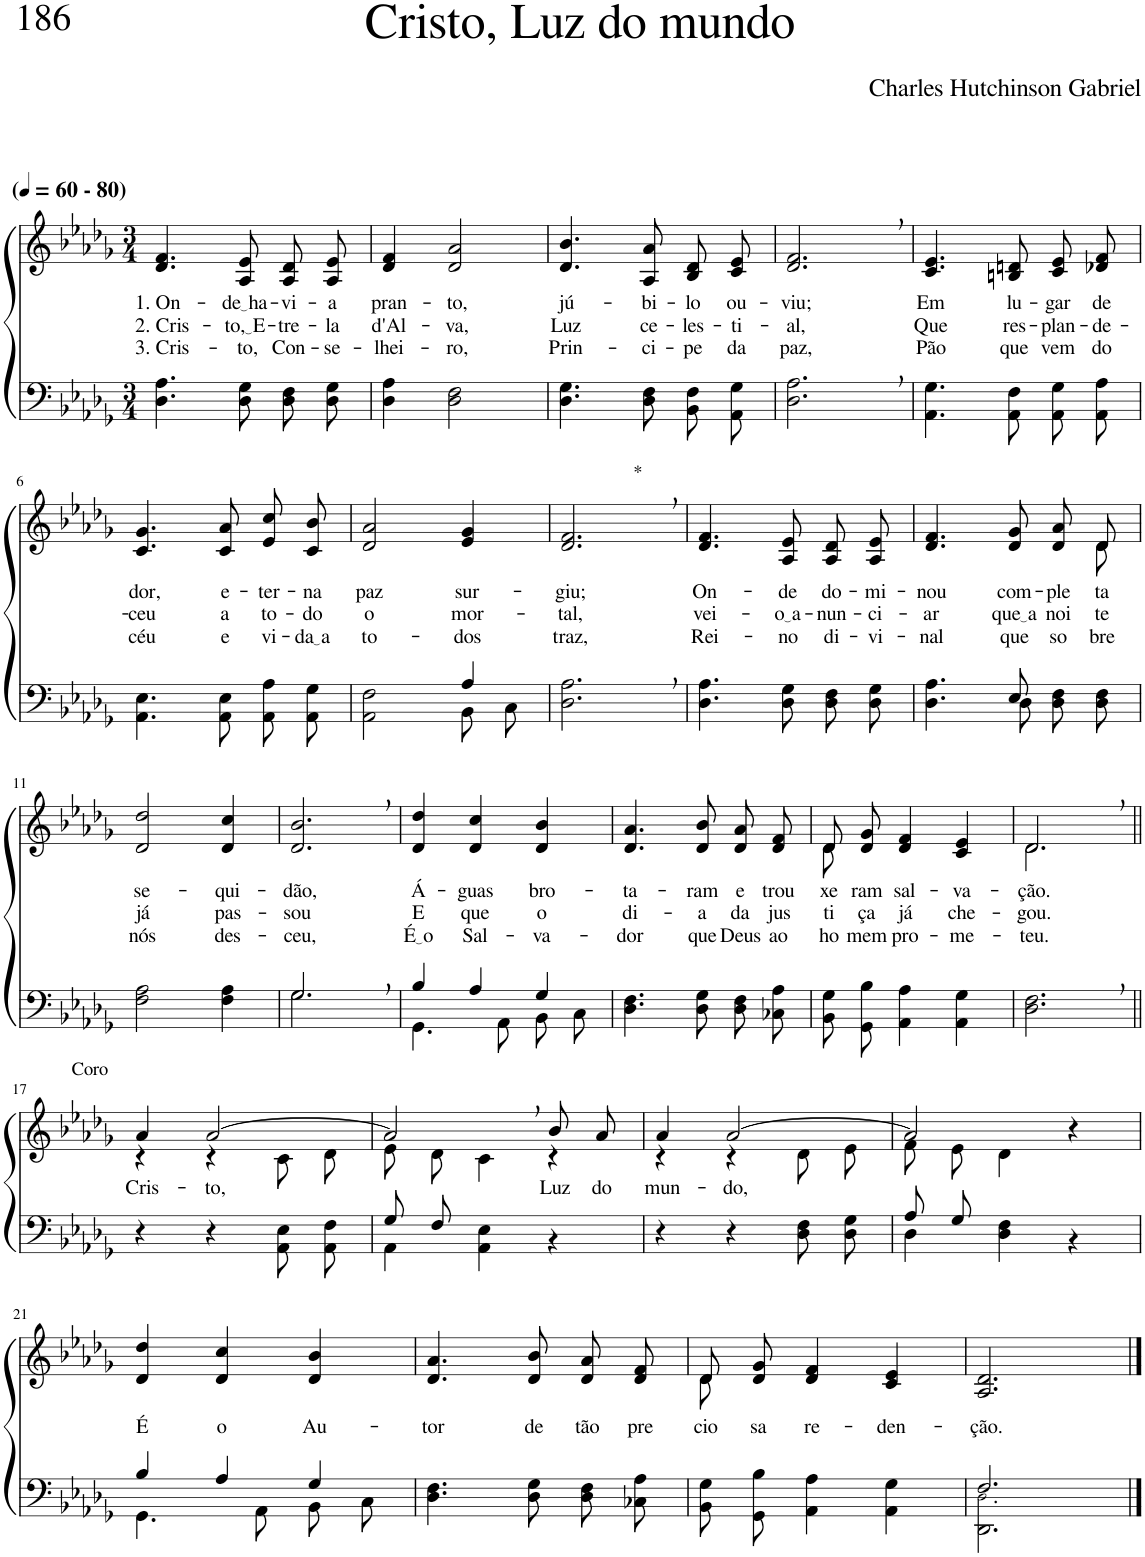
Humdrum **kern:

**kern	**kern	**text	**text	**text
*part2	*part1	*part1	*part1	*part1
*staff2	*staff1	*staff1	*staff1	*staff1
*I"Parte III e IV	*I"Parte I e II	*	*	*
*clefF4	*clefG2	*	*	*
*Trd-1c-2	*Trd-1c-2	*	*	*
*k[b-e-a-d-g-]	*k[b-e-a-d-g-]	*	*	*
*M3/4	*M3/4	*	*	*
*MM60	*MM60	*	*	*
=1	=1	=1	=1	=1
!	!LO:TX:a:B:t=(	!	!	!
!	!LO:TX:a:B:t=- 80)	!	!	!
!	!	!LO:LY:b	!LO:LY:b	!LO:LY:b
4.D-\ 4.A-\	4.d-/ 4.f/	1. On-	2. Cris-	3. Cris-
!	!	!LO:LY:b	!LO:LY:b	!LO:LY:b
8D-\ 8G-\	8A-/ 8e-/	de ha	to, E	-to,
!	!	!LO:LY:b	!LO:LY:b	!LO:LY:b
8D-\ 8F\L	8A-/ 8d-/L	-vi-	-tre-	Con-
!	!	!LO:LY:b	!LO:LY:b	!LO:LY:b
8D-\ 8G-\J	8A-/ 8e-/J	-a	-la	-se-
=2	=2	=2	=2	=2
!	!	!LO:LY:b	!LO:LY:b	!LO:LY:b
4D-\ 4A-\	4d-/ 4f/	pran-	d'Al-	-lhei-
!	!	!LO:LY:b	!LO:LY:b	!LO:LY:b
2D-\ 2F\	2d-/ 2a-/	-to,	-va,	-ro,
=3	=3	=3	=3	=3
!	!	!LO:LY:b	!LO:LY:b	!LO:LY:b
4.D-\ 4.G-\	4.d-/ 4.b-/	jú-	Luz	Prin-
!	!	!LO:LY:b	!LO:LY:b	!LO:LY:b
8D-\ 8F\	8A-/ 8a-/	-bi-	ce-	-ci-
!	!	!LO:LY:b	!LO:LY:b	!LO:LY:b
8BB-\ 8F\L	8B-/ 8d-/L	-lo	-les-	-pe
!	!	!LO:LY:b	!LO:LY:b	!LO:LY:b
8AA-\ 8G-\J	8c/ 8e-/J	ou-	-ti-	da
=4	=4	=4	=4	=4
!	!	!LO:LY:b	!LO:LY:b	!LO:LY:b
2.D-\, 2.A-\,	2.d-/, 2.f/,	-viu;	-al,	paz,
=5	=5	=5	=5	=5
!	!	!LO:LY:b	!LO:LY:b	!LO:LY:b
4.AA-\ 4.G-\	4.c/ 4.e-/	Em	Que	Pão
!	!	!LO:LY:b	!LO:LY:b	!LO:LY:b
8AA-\ 8F\	8Bn/ 8dn/	lu-	res-	que
!	!	!LO:LY:b	!LO:LY:b	!LO:LY:b
8AA-\ 8G-\L	8c/ 8e-/L	-gar	-plan-	vem
!	!	!LO:LY:b	!LO:LY:b	!LO:LY:b
8AA-\ 8A-\J	8d-X/ 8f/J	de	-de-	do
!!LO:LB:g=z
=6	=6	=6	=6	=6
!	!	!LO:LY:b	!LO:LY:b	!LO:LY:b
4.AA-\ 4.E-\	4.c/ 4.g-/	dor,	-ceu	céu
!	!	!LO:LY:b	!LO:LY:b	!LO:LY:b
8AA-\ 8E-\	8c/ 8a-/	e-	a	e
!	!	!LO:LY:b	!LO:LY:b	!LO:LY:b
8AA-\ 8A-\L	8e-/ 8cc/L	-ter-	to-	vi-
!	!	!LO:LY:b	!LO:LY:b	!LO:LY:b
8AA-\ 8G-\J	8c/ 8b-/J	-na	-do	da a
=7	=7	=7	=7	=7
*^	*	*	*	*
!	!	!	!LO:LY:b	!LO:LY:b	!LO:LY:b
2ryy	2AA-\ 2F\	2d-/ 2a-/	paz	o	to-
!	!	!	!LO:LY:b	!LO:LY:b	!LO:LY:b
4A-/	8BB-\L	4e-/ 4g-/	sur-	mor-	-dos
.	8C\J	.	.	.	.
=8	=8	=8	=8	=8	=8
!	!	!LO:TX:a:t=*	!	!	!
!	!	!	!LO:LY:b	!LO:LY:b	!LO:LY:b
*v	*v	*	*	*	*
2.D-\, 2.A-\,	2.d-/, 2.f/,	-giu;	-tal,	traz,
=9	=9	=9	=9	=9
!	!	!LO:LY:b	!LO:LY:b	!LO:LY:b
4.D-\ 4.A-\	4.d-/ 4.f/	On-	vei-	Rei-
!	!	!LO:LY:b	!LO:LY:b	!LO:LY:b
8D-\ 8G-\	8A-/ 8e-/	-de	o a	-no
!	!	!LO:LY:b	!LO:LY:b	!LO:LY:b
8D-\ 8F\L	8A-/ 8d-/L	do-	-nun-	di-
!	!	!LO:LY:b	!LO:LY:b	!LO:LY:b
8D-\ 8G-\J	8A-/ 8e-/J	-mi-	-ci-	-vi-
=10	=10	=10	=10	=10
*^	*	*	*	*
!	!	!	!LO:LY:b	!LO:LY:b	!LO:LY:b
*	*	*^	*	*	*
4.D-\ 4.A-\	4.ryy	4.d-/ 4.f/	8ryy	-nou	-ar	-nal
!	!	!	!	!LO:LY:b	!LO:LY:b	!LO:LY:b
*	*	*v	*v	*	*	*
8D-\	8E-/	8d-/ 8g-/	com-	que a	que
!	!	!	!LO:LY:b	!LO:LY:b	!LO:LY:b
8D-\ 8F\L	4ryy	8d-/ 8a-/L	-ple-	noi-	so-
*	*	*^	*	*	*
!	!	!	!	!LO:LY:b	!LO:LY:b	!LO:LY:b
8D-\ 8F\J	.	8d-/J	8d-\	-ta	-te	-bre
*v	*v	*	*	*	*	*
!!LO:LB:g=z
=11	=11	=11	=11	=11	=11
!	!	!	!LO:LY:b	!LO:LY:b	!LO:LY:b
*	*v	*v	*	*	*
2F\ 2A-\	2d-/ 2dd-/	se-	já	nós
!	!	!LO:LY:b	!LO:LY:b	!LO:LY:b
4F\ 4A-\	4d-/ 4cc/	-qui-	pas-	des-
=12	=12	=12	=12	=12
*^	*	*	*	*
!	!	!	!LO:LY:b	!LO:LY:b	!LO:LY:b
2.G-,\	2.G-/	2.d-/, 2.b-/,	-dão,	-sou	-ceu,
=13	=13	=13	=13	=13	=13
!	!	!	!LO:LY:b	!LO:LY:b	!LO:LY:b
4B-/	4.GG-\	4d-/ 4dd-/	Á-	E	É o
!	!	!	!LO:LY:b	!LO:LY:b	!LO:LY:b
4A-/	.	4d-/ 4cc/	-guas	que	Sal-
.	8AA-\	.	.	.	.
!	!	!	!LO:LY:b	!LO:LY:b	!LO:LY:b
4G-/	8BB-\L	4d-/ 4b-/	bro-	o	-va-
.	8C\J	.	.	.	.
=14	=14	=14	=14	=14	=14
!	!	!	!LO:LY:b	!LO:LY:b	!LO:LY:b
*v	*v	*	*	*	*
4.D-\ 4.F\	4.d-/ 4.a-/	-ta-	di-	-dor
!	!	!LO:LY:b	!LO:LY:b	!LO:LY:b
8D-\ 8G-\	8d-/ 8b-/	-ram	-a	que
!	!	!LO:LY:b	!LO:LY:b	!LO:LY:b
8D-\ 8F\L	8d-/ 8a-/L	e	da	Deus
!	!	!LO:LY:b	!LO:LY:b	!LO:LY:b
8C-X\ 8A-\J	8d-/ 8f/J	trou-	jus-	ao
=15	=15	=15	=15	=15
*	*^	*	*	*
!	!	!	!LO:LY:b	!LO:LY:b	!LO:LY:b
8BB-\ 8G-\L	8d-/L	8d-\	-xe-	ti-	ho-
!	!	!	!LO:LY:b	!LO:LY:b	!LO:LY:b
8GG-\ 8B-\J	8d-/ 8g-/J	2ryy	-ram	-ça	-mem
!	!	!	!LO:LY:b	!LO:LY:b	!LO:LY:b
4AA-\ 4A-\	4d-/ 4f/	.	sal-	já	pro-
!	!	!	!LO:LY:b	!LO:LY:b	!LO:LY:b
4AA-\ 4G-\	4c/ 4e-/	.	-va-	che-	-me-
.	.	8ryy	.	.	.
=16	=16	=16	=16	=16	=16
!	!	!	!LO:LY:b	!LO:LY:b	!LO:LY:b
2.D-\, 2.F\,	2.d-,\	2.d-/	-ção.	-gou.	-teu.
!!LO:LB:g=z	!!
=17||	=17||	=17||	=17||	=17||	=17||
!	!LO:TX:a:t=Coro	!	!	!	!
!	!	!	!LO:LY:b	!	!
4r	4a-/	4r	Cris-	.	.
!	!	!	!LO:LY:b	!	!
4r	[2a-/	4r	-to,	.	.
8AA-/ 8E-/L	.	8c\L	.	.	.
8AA-/ 8F/J	.	8d-\J	.	.	.
=18	=18	=18	=18	=18	=18
*^	*	*	*	*	*
8G-/L	4AA-\	2a-,/]	8e-\L	.	.	.
8F/J	.	.	8d-\J	.	.	.
2ryy	4AA-\ 4E-\	.	4c\	.	.	.
!	!	!	!	!LO:LY:b	!	!
.	4r	8b-/L	4r	Luz	.	.
!	!	!	!	!LO:LY:b	!	!
.	.	8a-/J	.	do	.	.
*v	*v	*	*	*	*	*
=19	=19	=19	=19	=19	=19
!	!	!	!LO:LY:b	!	!
4r	4a-/	4r	mun-	.	.
!	!	!	!LO:LY:b	!	!
4r	[2a-/	4r	-do,	.	.
8D-\ 8F\L	.	8d-\L	.	.	.
8D-\ 8G-\J	.	8e-\J	.	.	.
=20	=20	=20	=20	=20	=20
*^	*	*	*	*	*
8A-/L	4D-\	2a-/]	8f\L	.	.	.
8G-/J	.	.	8e-\J	.	.	.
2ryy	4D-\ 4F\	.	4d-\	.	.	.
.	4r	4r	4ryy	.	.	.
!!LO:LB:g=z
=21	=21	=21	=21	=21	=21	=21
!	!	!	!	!LO:LY:b	!	!
*	*	*v	*v	*	*	*
4B-/	4.GG-\	4d-/ 4dd-/	É	.	.
!	!	!	!LO:LY:b	!	!
4A-/	.	4d-/ 4cc/	o	.	.
.	8AA-\	.	.	.	.
!	!	!	!LO:LY:b	!	!
4G-/	8BB-\L	4d-/ 4b-/	Au-	.	.
.	8C\J	.	.	.	.
=22	=22	=22	=22	=22	=22
!	!	!	!LO:LY:b	!	!
*v	*v	*	*	*	*
4.D-\ 4.F\	4.d-/ 4.a-/	-tor	.	.
!	!	!LO:LY:b	!	!
8D-\ 8G-\	8d-/ 8b-/	de	.	.
!	!	!LO:LY:b	!	!
8D-\ 8F\L	8d-/ 8a-/L	tão	.	.
!	!	!LO:LY:b	!	!
8C-X\ 8A-\J	8d-/ 8f/J	pre-	.	.
=23	=23	=23	=23	=23
*	*^	*	*	*
!	!	!	!LO:LY:b	!	!
8BB-\ 8G-\L	8d-/L	8d-\	-cio-	.	.
!	!	!	!LO:LY:b	!	!
8GG-\ 8B-\J	8d-/ 8g-/J	2ryy	-sa	.	.
!	!	!	!LO:LY:b	!	!
4AA-\ 4A-\	4d-/ 4f/	.	re-	.	.
!	!	!	!LO:LY:b	!	!
4AA-\ 4G-\	4c/ 4e-/	.	-den-	.	.
.	.	8ryy	.	.	.
=24	=24	=24	=24	=24	=24
*^	*	*	*	*	*
!	!	!	!	!LO:LY:b	!	!
*	*	*v	*v	*	*	*
2.F/	2.DD-\ 2.D-!\	2.A-/ 2.d-/	-ção.	.	.
*v	*v	*	*	*	*
==	==	==	==	==
*-	*-	*-	*-	*-
